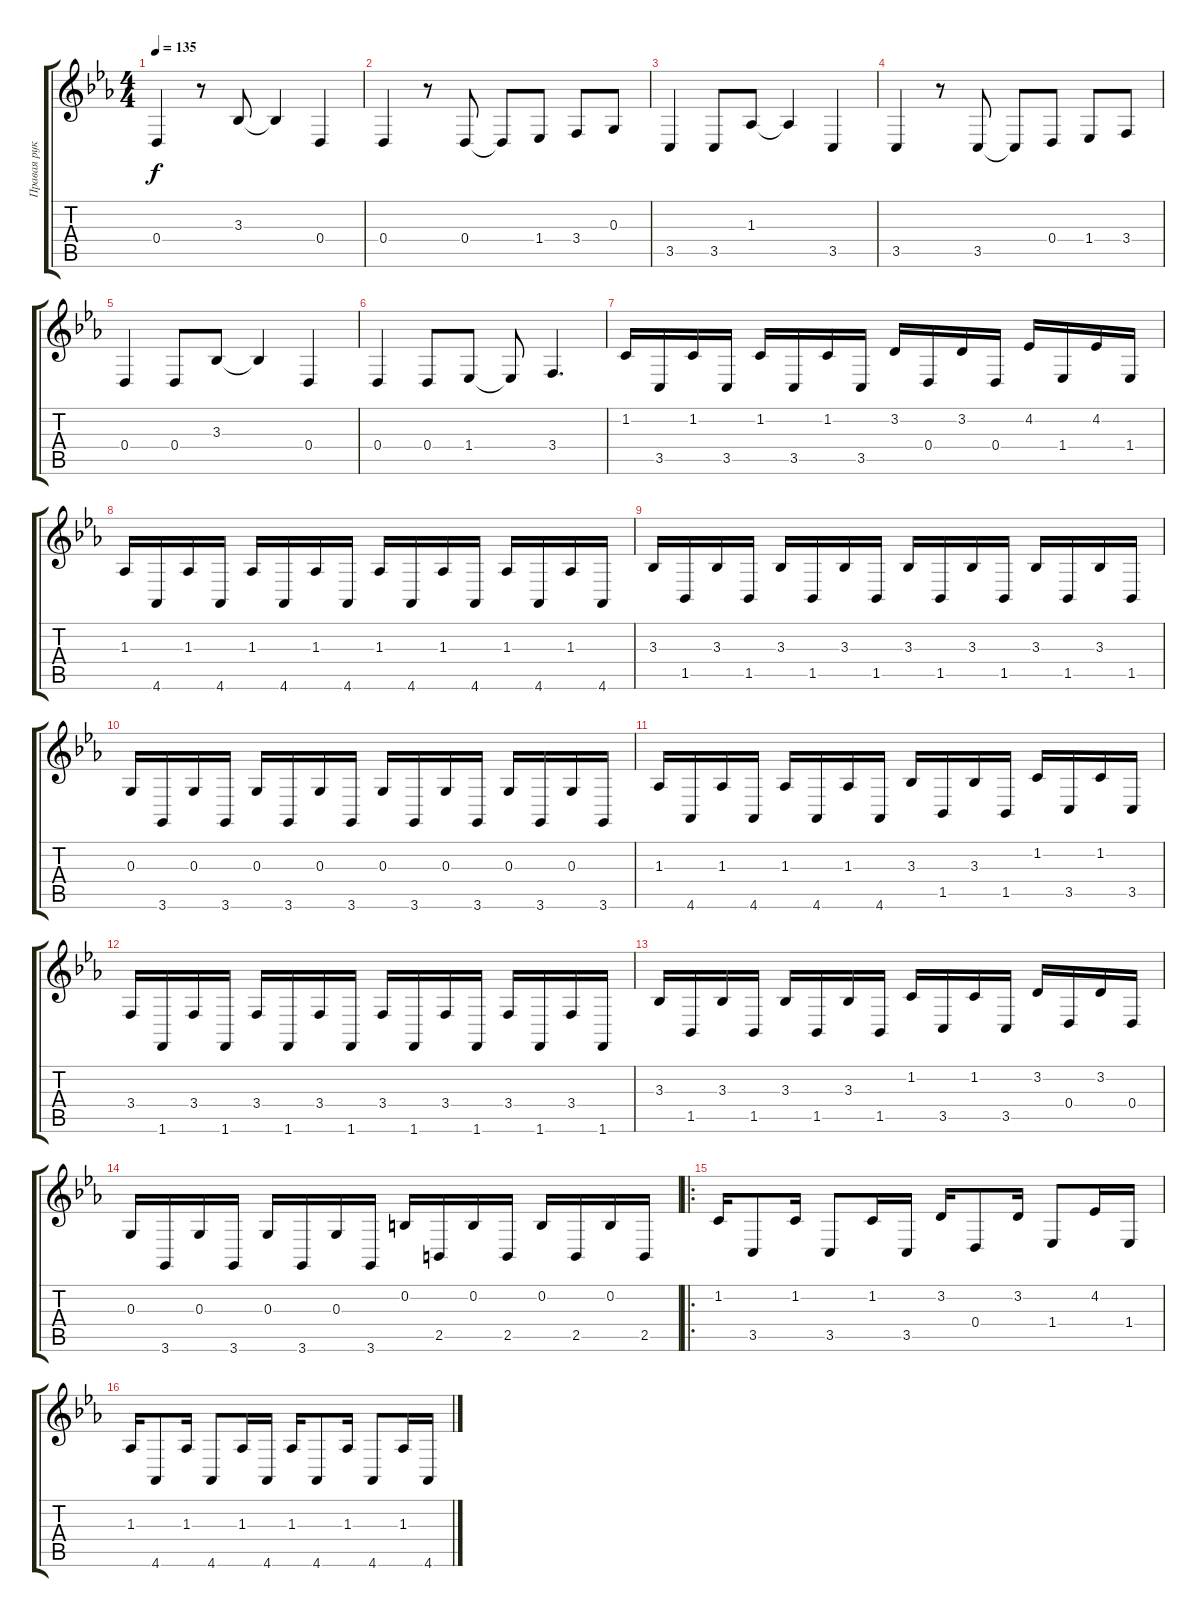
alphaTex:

\track ("Правая рука" "Правая рук") {instrument brightacousticpiano}
\staff {score tabs}
\tuning (E4 B3 G3 D3 A2 E2) {hide}
\ts (4 4)
\tempo 135
\clef g2
\ks eb
0.4.4{dy f} r.8 3.3.8 3.3{t}.4 0.4.4 |
0.4.4 r.8 0.4.8 0.4{t}.8 1.4.8 3.4.8 0.3.8 |
3.5.4 3.5.8 1.3.8 1.3{t}.4 3.5.4 |
3.5.4 r.8 3.5.8 3.5{t}.8 0.4.8 1.4.8 3.4.8 |
0.4.4 0.4.8 3.3.8 3.3{t}.4 0.4.4 |
0.4.4 0.4.8 1.4.8 1.4{t}.8 3.4.4{d} |
1.2.16 3.5.16 1.2.16 3.5.16 1.2.16 3.5.16 1.2.16 3.5.16 3.2.16 0.4.16 3.2.16 0.4.16 4.2.16 1.4.16 4.2.16 1.4.16 |
1.3.16 4.6.16 1.3.16 4.6.16 1.3.16 4.6.16 1.3.16 4.6.16 1.3.16 4.6.16 1.3.16 4.6.16 1.3.16 4.6.16 1.3.16 4.6.16 |
3.3.16 1.5.16 3.3.16 1.5.16 3.3.16 1.5.16 3.3.16 1.5.16 3.3.16 1.5.16 3.3.16 1.5.16 3.3.16 1.5.16 3.3.16 1.5.16 |
0.3.16 3.6.16 0.3.16 3.6.16 0.3.16 3.6.16 0.3.16 3.6.16 0.3.16 3.6.16 0.3.16 3.6.16 0.3.16 3.6.16 0.3.16 3.6.16 |
1.3.16 4.6.16 1.3.16 4.6.16 1.3.16 4.6.16 1.3.16 4.6.16 3.3.16 1.5.16 3.3.16 1.5.16 1.2.16 3.5.16 1.2.16 3.5.16 |
3.4.16 1.6.16 3.4.16 1.6.16 3.4.16 1.6.16 3.4.16 1.6.16 3.4.16 1.6.16 3.4.16 1.6.16 3.4.16 1.6.16 3.4.16 1.6.16 |
3.3.16 1.5.16 3.3.16 1.5.16 3.3.16 1.5.16 3.3.16 1.5.16 1.2.16 3.5.16 1.2.16 3.5.16 3.2.16 0.4.16 3.2.16 0.4.16 |
0.3.16 3.6.16 0.3.16 3.6.16 0.3.16 3.6.16 0.3.16 3.6.16 0.2.16 2.5.16 0.2.16 2.5.16 0.2.16 2.5.16 0.2.16 2.5.16 |
\ro
1.2.16 3.5.8 1.2.16 3.5.8 1.2.16 3.5.16 3.2.16 0.4.8 3.2.16 1.4.8{beam Up} 4.2.16{beam Up} 1.4.16{beam Up} |
1.3.16 4.6.8 1.3.16 4.6.8 1.3.16 4.6.16 1.3.16 4.6.8 1.3.16 4.6.8 1.3.16 4.6.16
